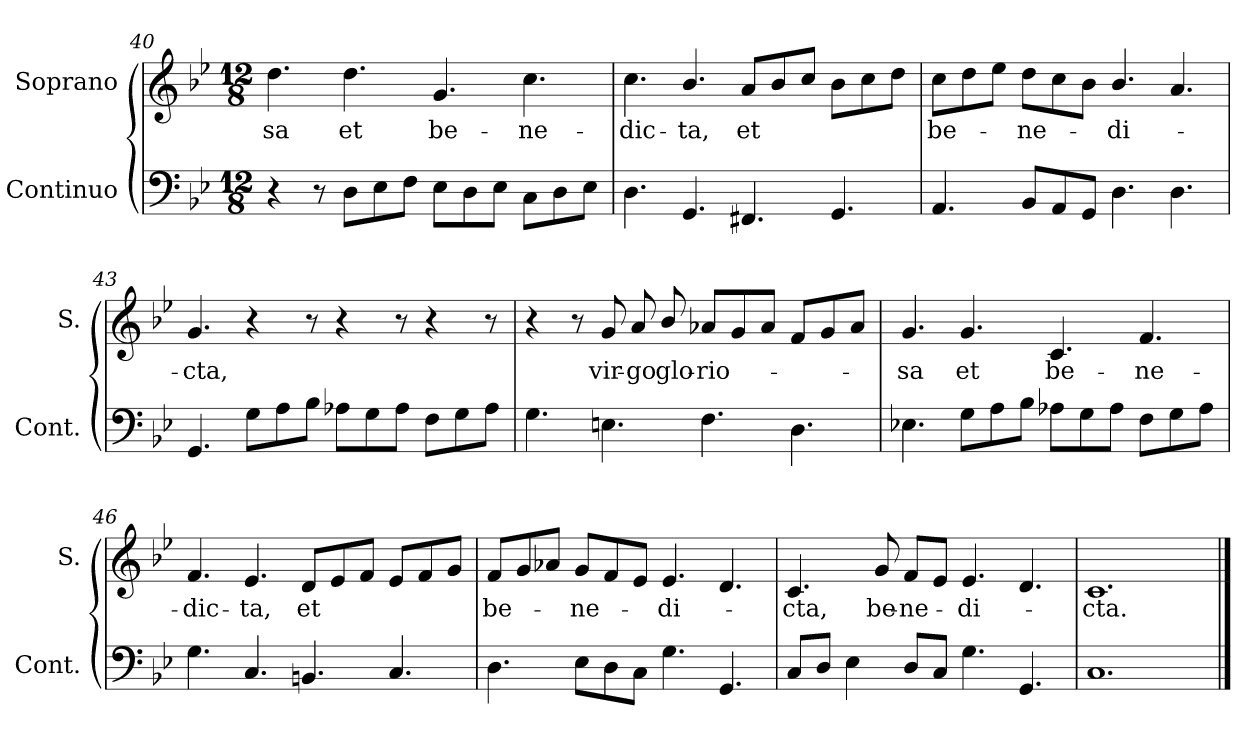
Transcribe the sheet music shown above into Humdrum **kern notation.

**kern	**kern	**text
*part2	*part1	*part1
*staff2	*staff1	*staff1
*I"Continuo	*I"Soprano	*
*I'Cont.	*I'S.	*
*clefF4	*clefG2	*
*k[b-e-]	*k[b-e-]	*
*B-:	*B-:	*
*M12/8	*M12/8	*
=40	=40	=40
!	!	!LO:LY:b:color=#000000
4r	4.ddi\	-sa
8r	.	.
!	!	!LO:LY:b:color=#000000
8Di\L	4.ddi\	et
8E-i\	.	.
8Fi\J	.	.
!	!	!LO:LY:b:color=#000000
8E-i\L	4.gi/	be-
8Di\	.	.
8E-i\J	.	.
!	!	!LO:LY:b:color=#000000
8Ci\L	4.cci\	-ne-
8Di\	.	.
8E-i\J	.	.
=41	=41	=41
!	!	!LO:LY:b:color=#000000
4.Di\	4.cci\	-dic-
!	!	!LO:LY:b:color=#000000
4.GGi/	4.b-i/	-ta,
!	!	!LO:LY:b:color=#000000
4.FF#Xi/	8ai/L	et
.	8b-i/	.
.	8cci/J	.
4.GGi/	8b-i\L	.
.	8cci\	.
.	8ddi\J	.
=42	=42	=42
!	!	!LO:LY:b:color=#000000
4.AAi/	8cci\L	be-
.	8ddi\	.
.	8ee-i\J	.
!	!	!LO:LY:b:color=#000000
8BB-i/L	8ddi\L	-ne-
8AAi/	8cci\	.
8GGi/J	8b-i\J	.
!	!	!LO:LY:b:color=#000000
4.Di\	4.b-i/	-di-
4.Di\	4.ai/	.
!!LO:LB:g=z
=43	=43	=43
!	!	!LO:LY:b:color=#000000
4.GGi/	4.gi/	-cta,
8Gi\L	4r	.
8Ai\	.	.
8B-i\J	8r	.
8A-Xi\L	4r	.
8Gi\	.	.
8A-i\J	8r	.
8Fi\L	4r	.
8Gi\	.	.
8A-i\J	8r	.
=44	=44	=44
4.Gi\	4r	.
.	8r	.
!	!	!LO:LY:b:color=#000000
4.Eni\	8gi/	vir-
!	!	!LO:LY:b:color=#000000
.	8ai/	-go
!	!	!LO:LY:b:color=#000000
.	8b-i/	glo-
!	!	!LO:LY:b:color=#000000
4.Fi\	8a-Xi/L	-rio-
.	8gi/	.
.	8a-i/J	.
4.Di\	8fi/L	.
.	8gi/	.
.	8a-i/J	.
=45	=45	=45
!	!	!LO:LY:b:color=#000000
4.E-Xi\	4.gi/	-sa
!	!	!LO:LY:b:color=#000000
8Gi\L	4.gi/	et
8Ai\	.	.
8B-i\J	.	.
!	!	!LO:LY:b:color=#000000
8A-Xi\L	4.ci/	be-
8Gi\	.	.
8A-i\J	.	.
!	!	!LO:LY:b:color=#000000
8Fi\L	4.fi/	-ne-
8Gi\	.	.
8A-i\J	.	.
!!LO:LB:g=z
=46	=46	=46
!	!	!LO:LY:b:color=#000000
4.Gi\	4.fi/	-dic-
!	!	!LO:LY:b:color=#000000
4.Ci/	4.e-i/	-ta,
!	!	!LO:LY:b:color=#000000
4.BBni/	8di/L	et
.	8e-i/	.
.	8fi/J	.
4.Ci/	8e-i/L	.
.	8fi/	.
.	8gi/J	.
=47	=47	=47
!	!	!LO:LY:b:color=#000000
4.Di\	8fi/L	be-
.	8gi/	.
.	8a-Xi/J	.
!	!	!LO:LY:b:color=#000000
8E-i\L	8gi/L	-ne-
8Di\	8fi/	.
8Ci\J	8e-i/J	.
!	!	!LO:LY:b:color=#000000
4.Gi\	4.e-i/	-di-
4.GGi/	4.di/	.
=48	=48	=48
!	!	!LO:LY:b:color=#000000
8Ci/L	4.ci/	-cta,
8Di/J	.	.
4E-i\	.	.
!	!	!LO:LY:b:color=#000000
.	8gi/	be-
!	!	!LO:LY:b:color=#000000
8Di/L	8fi/L	-ne-
8Ci/J	8e-i/J	.
!	!	!LO:LY:b:color=#000000
4.Gi\	4.e-i/	-di-
4.GGi/	4.di/	.
=49	=49	=49
!	!	!LO:LY:b:color=#000000
1.Ci	1.ci	-cta.
==	==	==
*-	*-	*-
